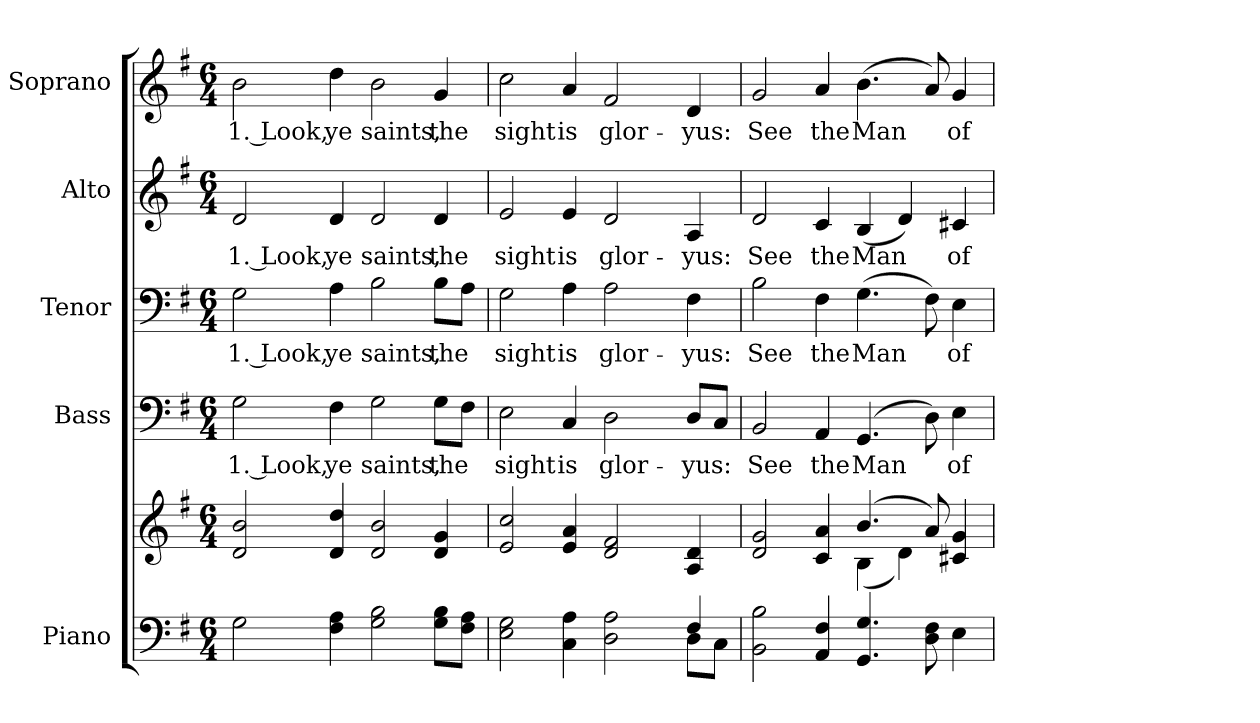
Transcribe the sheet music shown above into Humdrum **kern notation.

**kern	**kern	**kern	**text	**kern	**text	**kern	**text	**kern	**text
*part5	*part5	*part4	*part4	*part3	*part3	*part2	*part2	*part1	*part1
*staff6	*staff5	*staff4	*staff4	*staff3	*staff3	*staff2	*staff2	*staff1	*staff1
*I"Piano	*	*I"Bass	*	*I"Tenor	*	*I"Alto	*	*I"Soprano	*
*I'Pno.	*	*I'B.	*	*I'T.	*	*I'A.	*	*I'S.	*
!!LO:PB:g=z
*clefF4	*clefG2	*clefF4	*	*clefF4	*	*clefG2	*	*clefG2	*
*k[f#]	*k[f#]	*k[f#]	*	*k[f#]	*	*k[f#]	*	*k[f#]	*
*G:	*G:	*G:	*	*G:	*	*G:	*	*G:	*
*M6/4	*M6/4	*M6/4	*	*M6/4	*	*M6/4	*	*M6/4	*
*MM175	*MM175	*MM175	*	*MM175	*	*MM175	*	*MM175	*
=1	=1	=1	=1	=1	=1	=1	=1	=1	=1
!	!	!	!LO:LY:b:color=#000000	!	!	!	!	!	!
!	!	!	!	!	!LO:LY:b:color=#000000	!	!	!	!
!	!	!	!	!	!	!	!LO:LY:b:color=#000000	!	!
!	!	!	!	!	!	!	!	!	!LO:LY:b:color=#000000
2Gi\	2di/ 2bi	2Gi\	1. Look,	2Gi\	1. Look,	2di/	1. Look,	2bi\	1. Look,
!	!	!	!LO:LY:b:color=#000000	!	!	!	!	!	!
!	!	!	!	!	!LO:LY:b:color=#000000	!	!	!	!
!	!	!	!	!	!	!	!LO:LY:b:color=#000000	!	!
!	!	!	!	!	!	!	!	!	!LO:LY:b:color=#000000
4F#i\ 4Ai	4di/ 4ddi	4F#i\	ye	4Ai\	ye	4di/	ye	4ddi\	ye
!	!	!	!LO:LY:b:color=#000000	!	!	!	!	!	!
!	!	!	!	!	!LO:LY:b:color=#000000	!	!	!	!
!	!	!	!	!	!	!	!LO:LY:b:color=#000000	!	!
!	!	!	!	!	!	!	!	!	!LO:LY:b:color=#000000
2Gi\ 2Bi	2di/ 2bi	2Gi\	saints,	2Bi\	saints,	2di/	saints,	2bi\	saints,
!	!	!	!LO:LY:b:color=#000000	!	!	!	!	!	!
!	!	!	!	!	!LO:LY:b:color=#000000	!	!	!	!
!	!	!	!	!	!	!	!LO:LY:b:color=#000000	!	!
!	!	!	!	!	!	!	!	!	!LO:LY:b:color=#000000
8Gi\ 8BiL	4di/ 4gi	8Gi\L	the	8Bi\L	the	4di/	the	4gi/	the
8F#i\ 8AiJ	.	8F#i\J	.	8Ai\J	.	.	.	.	.
=2	=2	=2	=2	=2	=2	=2	=2	=2	=2
*^	*	*	*	*	*	*	*	*	*
!	!	!	!	!LO:LY:b:color=#000000	!	!	!	!	!	!
!	!	!	!	!	!	!LO:LY:b:color=#000000	!	!	!	!
!	!	!	!	!	!	!	!	!LO:LY:b:color=#000000	!	!
!	!	!	!	!	!	!	!	!	!	!LO:LY:b:color=#000000
2Ei\ 2Gi	2.ryy	2ei/ 2cci	2Ei\	sight	2Gi\	sight	2ei/	sight	2cci\	sight
!	!	!	!	!LO:LY:b:color=#000000	!	!	!	!	!	!
!	!	!	!	!	!	!LO:LY:b:color=#000000	!	!	!	!
!	!	!	!	!	!	!	!	!LO:LY:b:color=#000000	!	!
!	!	!	!	!	!	!	!	!	!	!LO:LY:b:color=#000000
4Ci\ 4Ai	.	4ei/ 4ai	4Ci/	is	4Ai\	is	4ei/	is	4ai/	is
!	!	!	!	!LO:LY:b:color=#000000	!	!	!	!	!	!
!	!	!	!	!	!	!LO:LY:b:color=#000000	!	!	!	!
!	!	!	!	!	!	!	!	!LO:LY:b:color=#000000	!	!
!	!	!	!	!	!	!	!	!	!	!LO:LY:b:color=#000000
2Di\ 2Ai	4ryy	2di/ 2f#i	2Di\	glor-	2Ai\	glor-	2di/	glor-	2f#i/	glor-
.	4ryy	.	.	.	.	.	.	.	.	.
!	!	!	!	!LO:LY:b:color=#000000	!	!	!	!	!	!
!	!	!	!	!	!	!LO:LY:b:color=#000000	!	!	!	!
!	!	!	!	!	!	!	!	!LO:LY:b:color=#000000	!	!
!	!	!	!	!	!	!	!	!	!	!LO:LY:b:color=#000000
4F#i/	8Di\L	4Ai/ 4di	8Di/L	-yus:	4F#i\	-yus:	4Ai/	-yus:	4di/	-yus:
.	8Ci\J	.	8Ci/J	.	.	.	.	.	.	.
*v	*v	*	*	*	*	*	*	*	*	*
!!LO:PB:g=z
=3	=3	=3	=3	=3	=3	=3	=3	=3	=3
*	*^	*	*	*	*	*	*	*	*
*^	*	*	*	*	*	*	*	*	*	*
!	!	!	!	!	!LO:LY:b:color=#000000	!	!	!	!	!	!
*v	*v	*	*	*	*	*	*	*	*	*	*
*^	*	*	*	*	*	*	*	*	*	*
!	!	!	!	!	!	!	!LO:LY:b:color=#000000	!	!	!	!
*v	*v	*	*	*	*	*	*	*	*	*	*
*^	*	*	*	*	*	*	*	*	*	*
!	!	!	!	!	!	!	!	!	!LO:LY:b:color=#000000	!	!
*v	*v	*	*	*	*	*	*	*	*	*	*
*^	*	*	*	*	*	*	*	*	*	*
!	!	!	!	!	!	!	!	!	!	!	!LO:LY:b:color=#000000
*v	*v	*	*	*	*	*	*	*	*	*	*
2BBi\ 2Bi	2di/ 2gi	2.ryy	2BBi/	See	2Bi\	See	2di/	See	2gi/	See
!	!	!	!	!LO:LY:b:color=#000000	!	!	!	!	!	!
!	!	!	!	!	!	!LO:LY:b:color=#000000	!	!	!	!
!	!	!	!	!	!	!	!	!LO:LY:b:color=#000000	!	!
!	!	!	!	!	!	!	!	!	!	!LO:LY:b:color=#000000
4AAi/ 4F#i	4ci/ 4ai	.	4AAi/	the	4F#i\	the	4ci/	the	4ai/	the
!	!	!	!	!LO:LY:b:color=#000000	!	!	!	!	!	!
!	!	!	!	!	!	!LO:LY:b:color=#000000	!	!	!	!
!	!	!	!	!	!	!	!	!LO:LY:b:color=#000000	!	!
!	!	!	!	!	!	!	!	!	!	!LO:LY:b:color=#000000
4.GGi/ 4.Gi	(4.bi/	(4Bi\	(4.GGi/	Man	(4.Gi\	Man	(4Bi/	Man	(4.bi\	Man
.	.	4di\)	.	.	.	.	4di/)	.	.	.
8Di\ 8F#i	8ai/)	.	8Di\)	.	8F#i\)	.	.	.	8ai/)	.
!	!	!	!	!LO:LY:b:color=#000000	!	!	!	!	!	!
!	!	!	!	!	!	!LO:LY:b:color=#000000	!	!	!	!
!	!	!	!	!	!	!	!	!LO:LY:b:color=#000000	!	!
!	!	!	!	!	!	!	!	!	!	!LO:LY:b:color=#000000
4Ei\	4c#Xi/ 4gi	4ryy	4Ei\	of	4Ei\	of	4c#Xi/	of	4gi/	of
*	*v	*v	*	*	*	*	*	*	*	*
=	=	=	=	=	=	=	=	=	=
*-	*-	*-	*-	*-	*-	*-	*-	*-	*-
